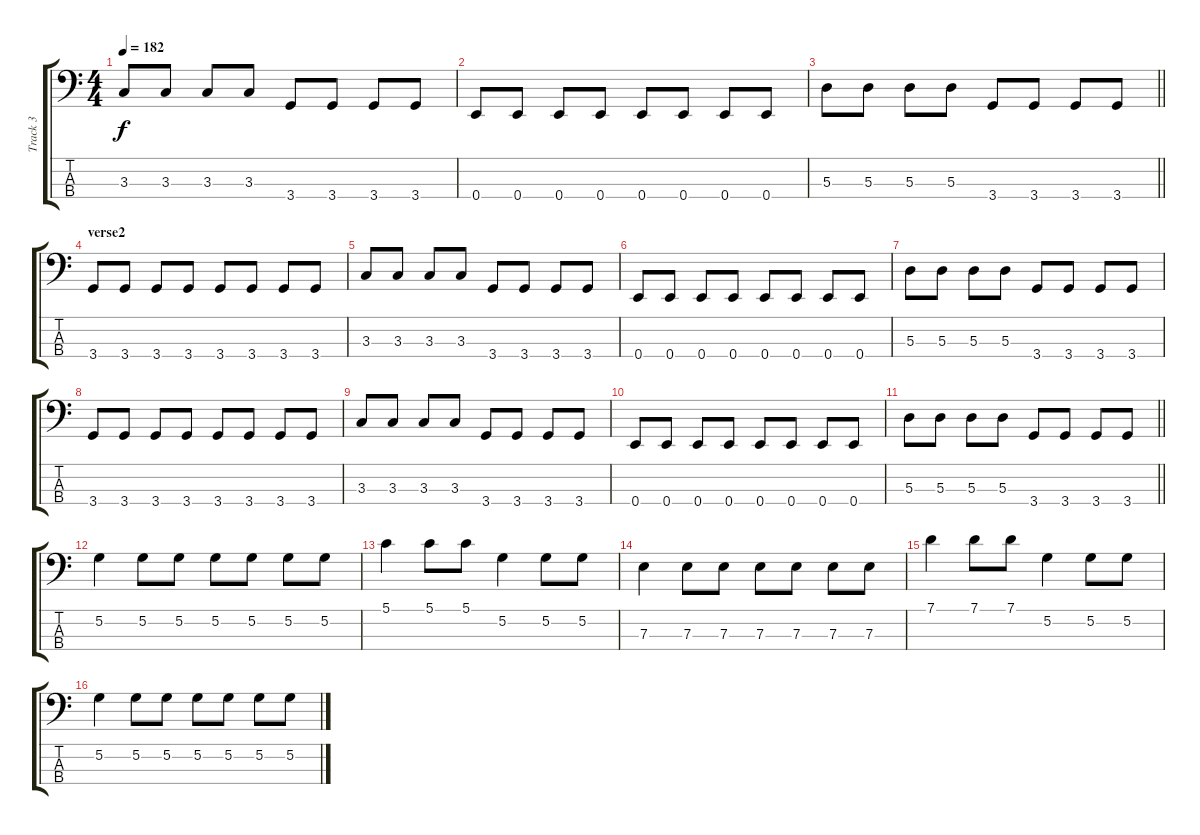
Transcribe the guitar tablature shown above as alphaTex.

\track ("Track 3" "Track 3") {instrument electricbasspick}
\staff {score tabs}
\tuning (G2 D2 A1 E1) {hide}
\ts (4 4)
\tempo 182
\clef f4
\ks c
3.3.8{dy f} 3.3.8 3.3.8 3.3.8 3.4.8 3.4.8 3.4.8 3.4.8 |
0.4.8 0.4.8 0.4.8 0.4.8 0.4.8 0.4.8 0.4.8 0.4.8 |
\barLineRight lightlight
5.3.8 5.3.8 5.3.8 5.3.8 3.4.8 3.4.8 3.4.8 3.4.8 |
\section ("" "verse2")
3.4.8 3.4.8 3.4.8 3.4.8 3.4.8 3.4.8 3.4.8 3.4.8 |
3.3.8 3.3.8 3.3.8 3.3.8 3.4.8 3.4.8 3.4.8 3.4.8 |
0.4.8 0.4.8 0.4.8 0.4.8 0.4.8 0.4.8 0.4.8 0.4.8 |
5.3.8 5.3.8 5.3.8 5.3.8 3.4.8 3.4.8 3.4.8 3.4.8 |
3.4.8 3.4.8 3.4.8 3.4.8 3.4.8 3.4.8 3.4.8 3.4.8 |
3.3.8 3.3.8 3.3.8 3.3.8 3.4.8 3.4.8 3.4.8 3.4.8 |
0.4.8 0.4.8 0.4.8 0.4.8 0.4.8 0.4.8 0.4.8 0.4.8 |
\barLineRight lightlight
5.3.8 5.3.8 5.3.8 5.3.8 3.4.8 3.4.8 3.4.8 3.4.8 |
5.2.4 5.2.8 5.2.8 5.2.8 5.2.8 5.2.8 5.2.8 |
5.1.4 5.1.8 5.1.8 5.2.4 5.2.8 5.2.8 |
7.3.4 7.3.8 7.3.8 7.3.8 7.3.8 7.3.8 7.3.8 |
7.1.4 7.1.8 7.1.8 5.2.4 5.2.8 5.2.8 |
5.2.4 5.2.8 5.2.8 5.2.8 5.2.8 5.2.8 5.2.8
